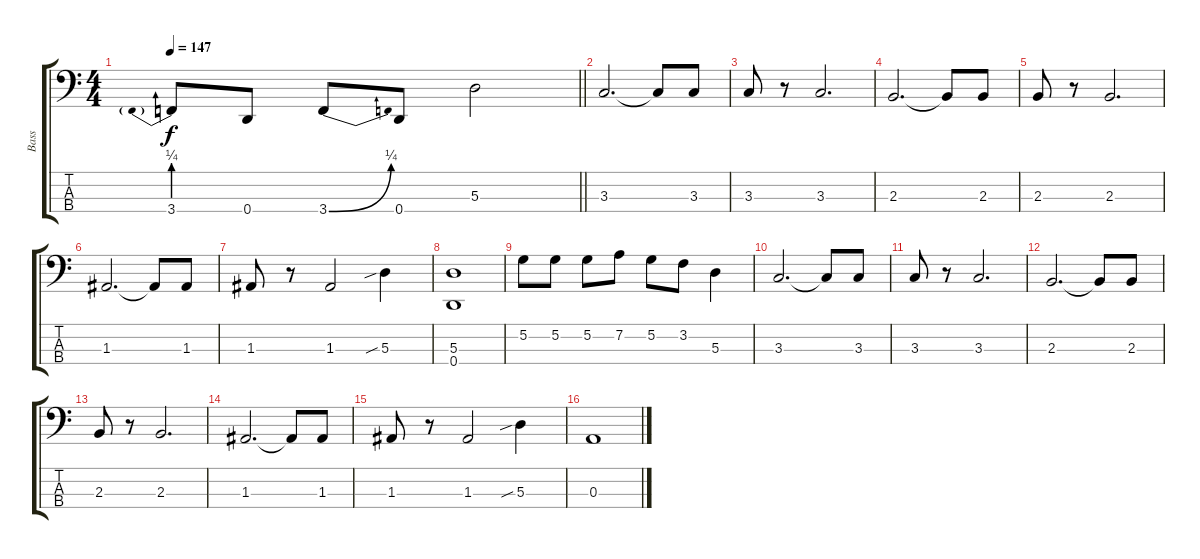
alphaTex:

\track ("Bass" "Bass") {instrument electricbassfinger}
\staff {score tabs}
\tuning (G2 D2 A1 D1) {hide}
\ts (4 4)
\tempo 147
\clef f4
\barLineRight lightlight
\ks c
3.4{be (prebend 0 1 60 1)}.8{dy f} 0.4.8 3.4{be (bend 0 0 60 1)}.8 0.4.8 5.3.2 |
3.3.2{d} 3.3{t}.8 3.3.8 |
3.3.8 r.8 3.3.2{d} |
2.3.2{d} 2.3{t}.8 2.3.8 |
2.3.8 r.8 2.3.2{d} |
1.3.2{d} 1.3{t}.8 1.3.8 |
1.3.8 r.8 1.3.2 5.3{sib}.4 |
(5.3 0.4).1 |
5.2.8 5.2.8 5.2.8 7.2.8 5.2.8 3.2.8 5.3.4 |
3.3.2{d} 3.3{t}.8 3.3.8 |
3.3.8 r.8 3.3.2{d} |
2.3.2{d} 2.3{t}.8 2.3.8 |
2.3.8 r.8 2.3.2{d} |
1.3.2{d} 1.3{t}.8 1.3.8 |
1.3.8 r.8 1.3.2 5.3{sib}.4 |
0.3.1
